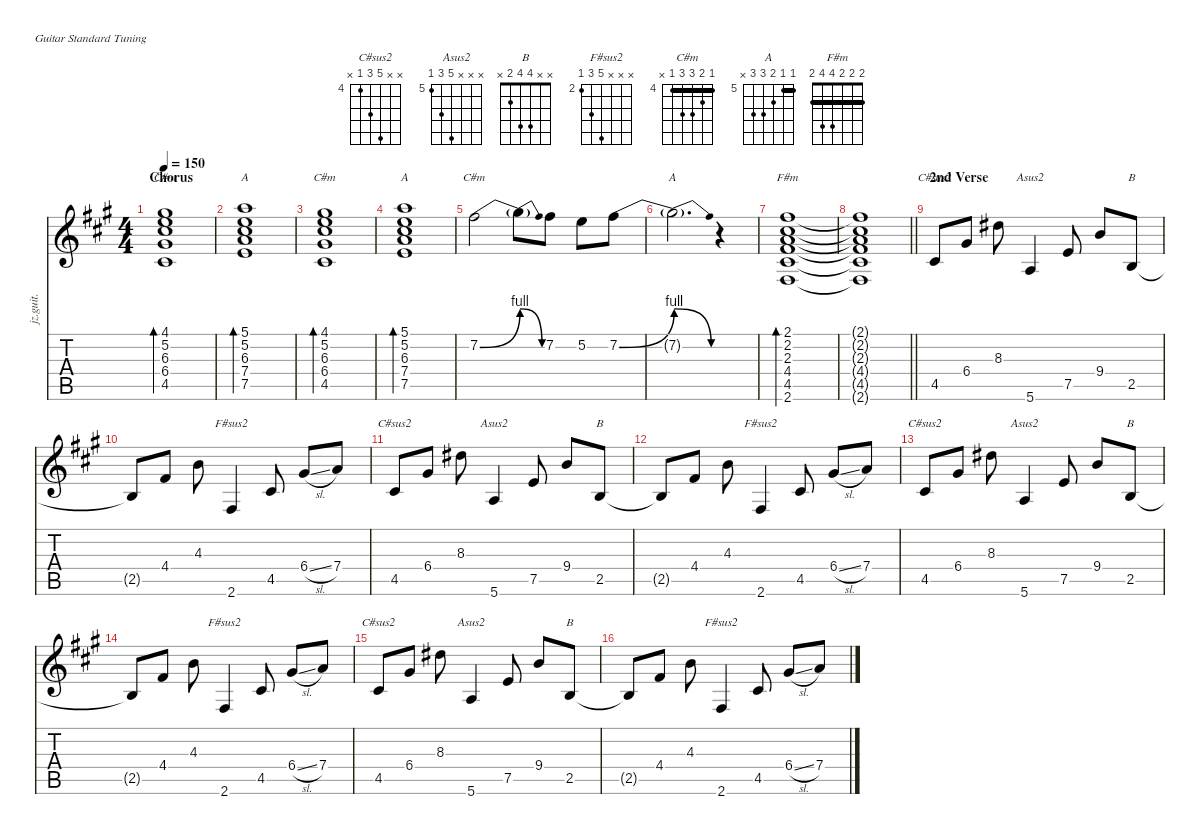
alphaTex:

\defaultSystemsLayout 4
\hideDynamics
\bracketExtendMode nobrackets
\otherSystemsTrackNameOrientation horizontal
\track ("1st Guitar" "jz.guit.") {instrument electricguitarjazz}
\staff {score tabs}
\tuning (E4 B3 G3 D3 A2 E2)
\chord ("C#sus2" x x 8 6 4 x) {firstfret 4}
\chord ("Asus2" x x x 9 7 5) {firstfret 5}
\chord ("B" x x 4 4 2 x)
\chord ("F#sus2" x x x 6 4 2) {firstfret 2}
\chord ("C#m" 4 5 6 6 4 x) {firstfret 4 barre 4}
\chord ("A" 5 5 6 7 7 x) {firstfret 5 barre 5}
\chord ("F#m" 2 2 2 4 4 2) {barre (2 2 2)}
\ts (4 4)
\section ("" "Chorus")
\tempo 150
\clef g2
\ks a
(4.1{acc #} 5.2{acc forcenatural} 6.3{acc #} 6.4{acc #} 4.5{acc #}).1{bd 240 ch "C#m" dy f} |
(5.1{acc forcenatural} 5.2{acc forcenatural} 6.3{acc #} 7.4{acc forcenatural} 7.5{acc forcenatural}).1{bd 240 ch "A"} |
(4.1{acc #} 5.2{acc forcenatural} 6.3{acc #} 6.4{acc #} 4.5{acc #}).1{bd 240 ch "C#m"} |
(5.1{acc forcenatural} 5.2{acc forcenatural} 6.3{acc #} 7.4{acc forcenatural} 7.5{acc forcenatural}).1{bd 240 ch "A"} |
7.2{be (bend 0 0 60 4) acc #}.2{ch "C#m"} 7.2{be (release 0 4 60 0) t}.8 7.2{acc #}.8 5.2{acc forcenatural}.8 7.2{be (bend 0 0 60 4) acc #}.8 |
7.2{be (release 0 4 60 0) t}.2{d ch "A"} r.4 |
(2.1{acc #} 2.2{acc #} 2.3{acc forcenatural} 4.4{acc #} 4.5{acc #} 2.6{acc #}).1{bd 240 ch "F#m"} |
\barLineRight lightlight
(2.1{t acc #} 2.2{t acc #} 2.3{t acc forcenatural} 4.4{t acc #} 4.5{t acc #} 2.6{t acc #}).1 |
\section ("" "2nd Verse")
4.5{acc #}.8{ch "C#sus2"} 6.4{acc #}.8 8.3{acc #}.8 5.6{acc forcenatural}.4{ch "Asus2"} 7.5{acc forcenatural}.8 9.4{acc forcenatural}.8 2.5{acc forcenatural}.8{ch "B" dy mp} |
2.5{t acc forcenatural}.8{dy f} 4.4{acc #}.8 4.3{acc forcenatural}.8 2.6{acc #}.4{ch "F#sus2"} 4.5{acc #}.8 6.4{sl acc #}.8 7.4{acc forcenatural}.8 |
4.5{acc #}.8{ch "C#sus2"} 6.4{acc #}.8 8.3{acc #}.8 5.6{acc forcenatural}.4{ch "Asus2"} 7.5{acc forcenatural}.8 9.4{acc forcenatural}.8 2.5{acc forcenatural}.8{ch "B" dy mp} |
2.5{t acc forcenatural}.8{dy f} 4.4{acc #}.8 4.3{acc forcenatural}.8 2.6{acc #}.4{ch "F#sus2"} 4.5{acc #}.8 6.4{sl acc #}.8 7.4{acc forcenatural}.8 |
4.5{acc #}.8{ch "C#sus2"} 6.4{acc #}.8 8.3{acc #}.8 5.6{acc forcenatural}.4{ch "Asus2"} 7.5{acc forcenatural}.8 9.4{acc forcenatural}.8 2.5{acc forcenatural}.8{ch "B" dy mp} |
2.5{t acc forcenatural}.8{dy f} 4.4{acc #}.8 4.3{acc forcenatural}.8 2.6{acc #}.4{ch "F#sus2"} 4.5{acc #}.8 6.4{sl acc #}.8 7.4{acc forcenatural}.8 |
4.5{acc #}.8{ch "C#sus2"} 6.4{acc #}.8 8.3{acc #}.8 5.6{acc forcenatural}.4{ch "Asus2"} 7.5{acc forcenatural}.8 9.4{acc forcenatural}.8 2.5{acc forcenatural}.8{ch "B" dy mp} |
2.5{t acc forcenatural}.8{dy f} 4.4{acc #}.8 4.3{acc forcenatural}.8 2.6{acc #}.4{ch "F#sus2"} 4.5{acc #}.8 6.4{sl acc #}.8 7.4{acc forcenatural}.8
